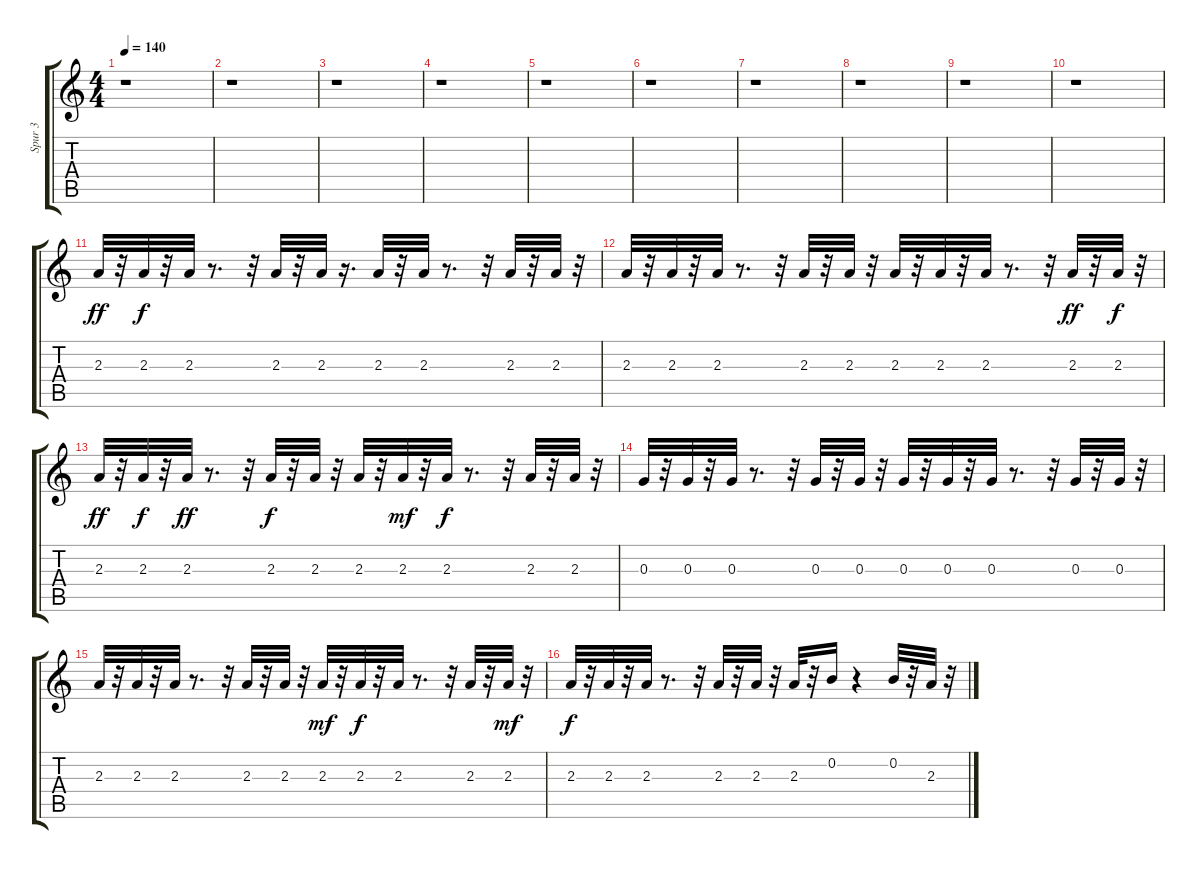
\track ("Spur 3" "Spur 3") {instrument electricguitarclean}
\staff {score tabs}
\tuning (E4 B3 G3 D3 A2 E2) {hide}
\ts (4 4)
\tempo 140
\clef g2
\ks c
r.1{dy ff instrument electricguitarclean} |
r.1 |
r.1 |
r.1 |
r.1 |
r.1 |
r.1 |
r.1 |
r.1 |
r.1 |
2.3.32 r.32 2.3.32{dy f} r.32 2.3.32 r.8{d} r.32 2.3.32 r.32 2.3.32 r.16{d} 2.3.32 r.32 2.3.32 r.8{d} r.32 2.3.32 r.32 2.3.32 r.32 |
2.3.32 r.32 2.3.32 r.32 2.3.32 r.8{d} r.32 2.3.32 r.32 2.3.32 r.32 2.3.32 r.32 2.3.32 r.32 2.3.32 r.8{d} r.32 2.3.32{dy ff} r.32 2.3.32{dy f} r.32 |
2.3.32{dy ff} r.32 2.3.32{dy f} r.32 2.3.32{dy ff} r.8{d} r.32 2.3.32{dy f} r.32 2.3.32 r.32 2.3.32 r.32 2.3.32{dy mf} r.32 2.3.32{dy f} r.8{d} r.32 2.3.32 r.32 2.3.32 r.32 |
0.3.32 r.32 0.3.32 r.32 0.3.32 r.8{d} r.32 0.3.32 r.32 0.3.32 r.32 0.3.32 r.32 0.3.32 r.32 0.3.32 r.8{d} r.32 0.3.32 r.32 0.3.32 r.32 |
2.3.32 r.32 2.3.32 r.32 2.3.32 r.8{d} r.32 2.3.32 r.32 2.3.32 r.32 2.3.32{dy mf} r.32 2.3.32{dy f} r.32 2.3.32 r.8{d} r.32 2.3.32 r.32 2.3.32{dy mf} r.32 |
2.3.32{dy f} r.32 2.3.32 r.32 2.3.32 r.8{d} r.32 2.3.32 r.32 2.3.32 r.32 2.3.32 r.32 0.2.16 r.4 0.2.32 r.32 2.3.32 r.32
